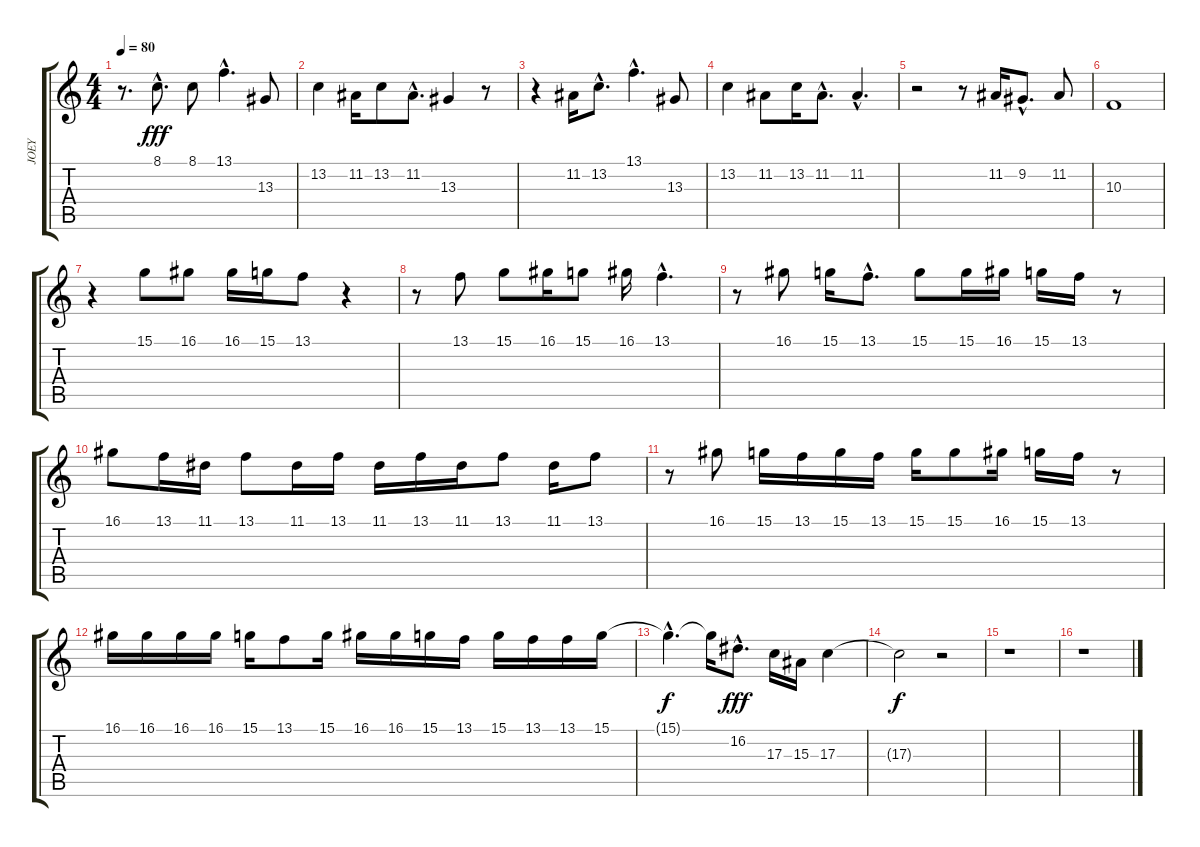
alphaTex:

\track ("JOEY" "JOEY") {instrument lead6voice}
\staff {score tabs}
\tuning (E4 B3 G3 D3 A2 E2) {hide}
\ts (4 4)
\tempo 80
\clef g2
\ks c
r.8{d dy f} 8.1{hac}.8{d dy fff} 8.1.8 13.1{hac}.4{d} 13.3.8 |
13.2.4 11.2.16 13.2.8 11.2{hac}.8{d} 13.3.4 r.8 |
r.4 11.2.16 13.2{hac}.8{d} 13.1{hac}.4{d} 13.3.8 |
13.2.4 11.2.8 13.2.16 11.2{hac}.8{d} 11.2{hac}.4{d} |
r.2 r.8 11.2.16 9.2{hac}.8{d} 11.2.8 |
10.3.1 |
r.4 15.1.8 16.1.8 16.1.16 15.1.16 13.1.8 r.4 |
r.8 13.1.8 15.1.8 16.1.16 15.1.8 16.1.16 13.1{hac}.4{d} |
r.8 16.1.8 15.1.16 13.1{hac}.8{d} 15.1.8 15.1.16 16.1.16 15.1.16 13.1.16 r.8 |
16.1.8 13.1.16 11.1.16 13.1.8 11.1.16 13.1.16 11.1.16 13.1.16 11.1.16 13.1.8 11.1.16 13.1.8 |
r.8 16.1.8 15.1.16 13.1.16 15.1.16 13.1.16 15.1.16 15.1.8 16.1.16 15.1.16 13.1.16 r.8 |
16.1.16 16.1.16 16.1.16 16.1.16 15.1.16 13.1.8 15.1.16 16.1.16 16.1.16 15.1.16 13.1.16 15.1.16 13.1.16 13.1.16 15.1.16 |
15.1{hac t}.4{d dy f} 15.1{t}.16 16.2{hac}.8{d dy fff} 17.3.16 15.3.16 17.3.4 |
17.3{t}.2{dy f} r.2 |
r.1 |
r.1
